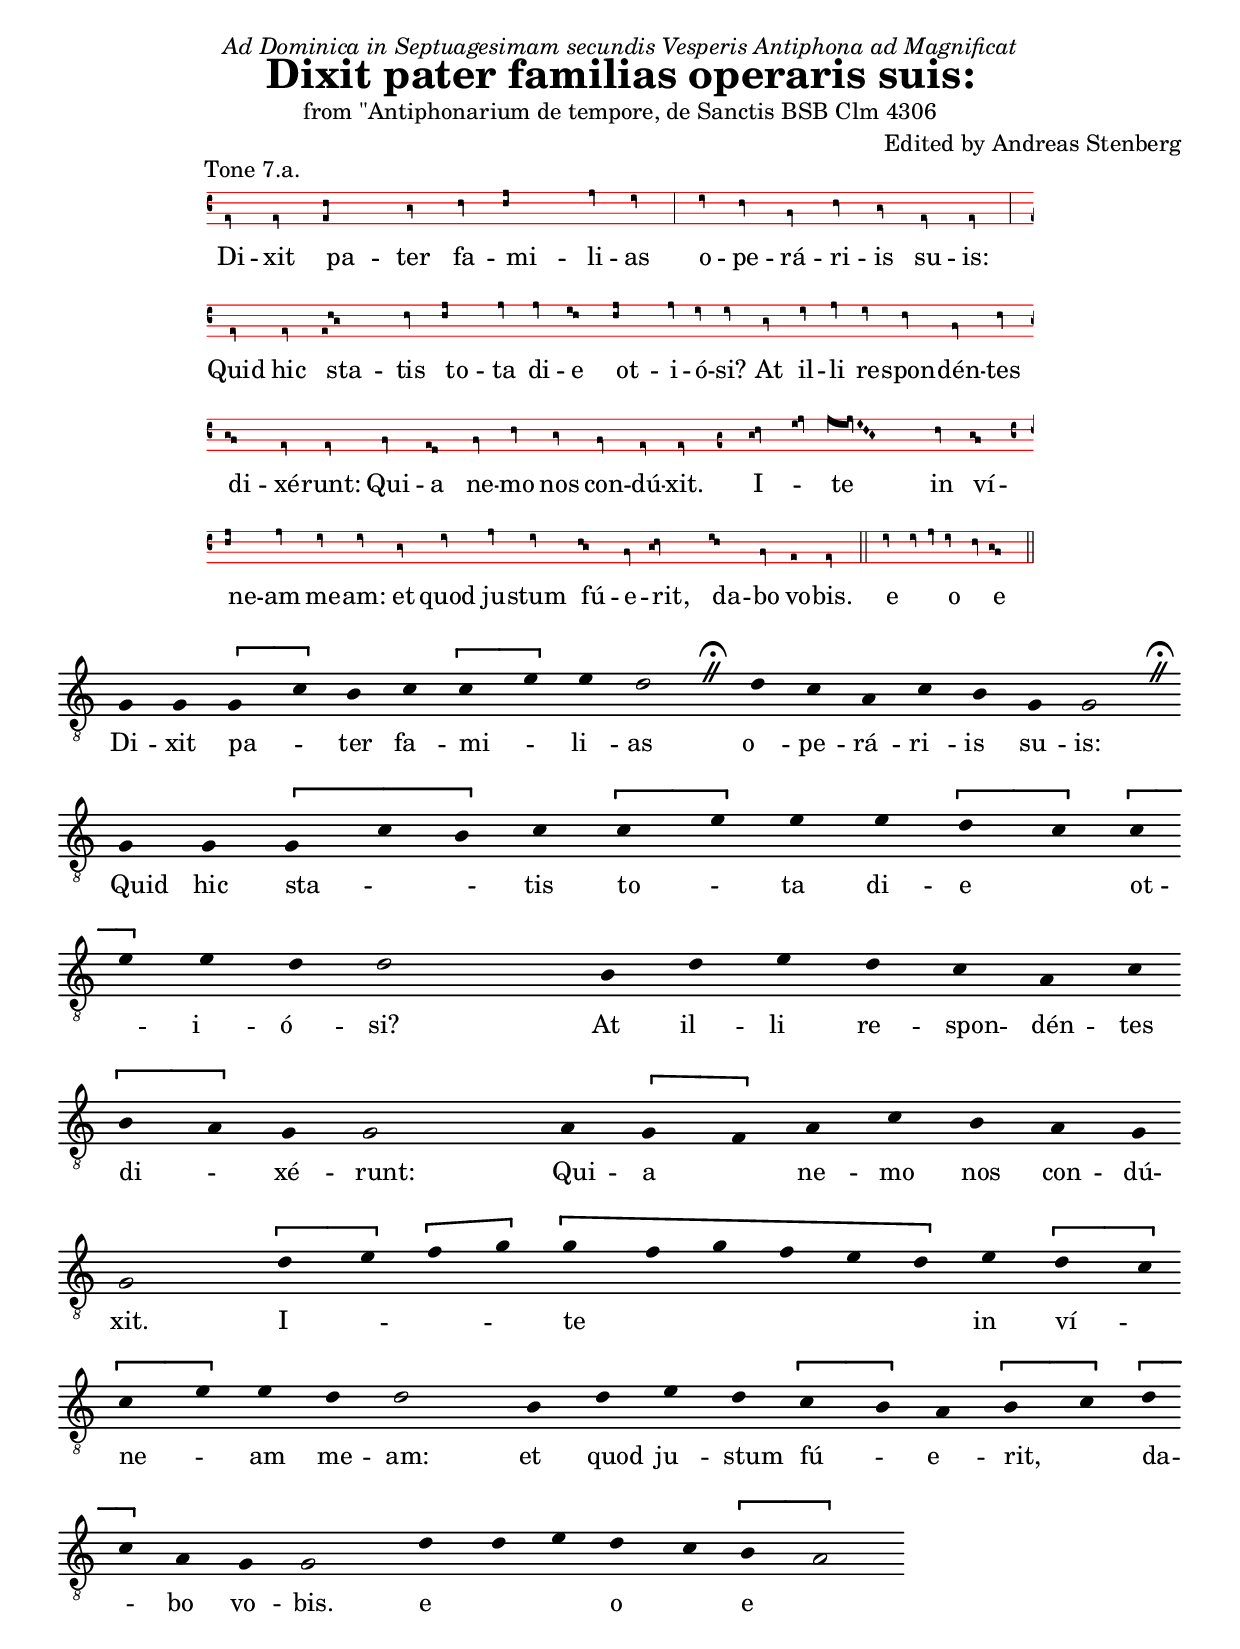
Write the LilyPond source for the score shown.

\include "gregorian.ly"
\include "deutsch.ly"
dixitPater = \relative  {
      \[\virga g4\] \[\virga g\]
      \[g\melisma \pes c\melismaEnd\] \[ \virga h\]
      \[\virga c\] \[c\melisma \pes e\melismaEnd\] \[\virga e\] \[\virga d\]
      \divisioMaxima

      \[\virga d\] \[\virga c \] \[\virga a\] \[\virga c\] \[\virga h\]
      \[\virga g\] \[\virga g\]
      \divisioMaxima
      \break
      \bar ""

      \[\virga g\]
      \[\virga g\]
      \[g\melisma c h\melismaEnd\] \[\virga c\]
      \[c\melisma \pes e\melismaEnd\] \[\virga e\]
      \[\virga e\] \[d\melisma c\melismaEnd\]
      \[c\melisma \pes e\melismaEnd\] \[\virga e\] \[\virga d\] \[\virga d\]
      \[\virga h\]
      \[\virga d\] \[\virga e\]
      \[\virga d\] \[\virga c\] \[\virga a\] \[\virga c\]
      \break
      \bar ""

      \[h\melisma a\melismaEnd\] \[\virga g\] \[\virga g\]
      \[\virga a\] \[g\melisma f\melismaEnd\]
      \[\virga a\] \[\virga c\]
      \[\virga h\]
      \[\virga a\] \[\virga g\] \[\virga g\]
      \clef "vaticana-do1"
      \[d'\melisma \virga e\] \[f \virga g\melismaEnd\]  \[g\melisma \flexa f \pes \virga g \inclinatum f \inclinatum e \inclinatum d\melismaEnd\]
      \[\virga e\] \[d\melisma c\melismaEnd\]
      \break
      \bar ""

      \clef "vaticana-do2"
      \[c\melisma \pes e\melismaEnd\]
      \[\virga e\]
      \[\virga d\] \[\virga d\]
      \[\virga h\] \[\virga d\] \[\virga e\] \[\virga d\]
      \[c\melisma h\melismaEnd\] \[\virga a\] \[h\melisma \virga c\melismaEnd\]
      \[d\melisma c\melismaEnd\] \[\virga a\]
      \[g\virga \] \[\virga g\]
      \finalis
      \[\virga d'\] \[\virga d\] \[\virga e\] \[\virga d\]
      \[\virga c\] \[h\melisma a\melismaEnd\]
      \finalis

    }
dixitPaterTranscript = \relative {
  \clef "G_8"
  \set Staff.midiInstrument ="choir aahs"
  \time 1/4
  \override Lyrics.LyricText.X-extent  = #'(0 . 3)
      g4  g
      \[g\melisma  c\melismaEnd\] h
      c \[c\melisma  e\melismaEnd\] e d2
      \divisioMaxima

      d4 c a c h
      g g2
      \divisioMaxima
      \break
      \bar ""

      g4
      g
      \[g\melisma c h\melismaEnd\] c
      \[c\melisma e\melismaEnd\] e
      e \[d\melisma c\melismaEnd\]
      \[c\melisma e\melismaEnd\] e d d2
      h4
      d e
      d c a c
      \break
      \bar ""

      \[h\melisma a\melismaEnd\] g g2
      a4 \[g\melisma f\melismaEnd\]
      a c
      h
      a g g2
      \[d'4\melisma \virga e\] \[f \virga g\melismaEnd\]  \[g\melisma  f g f e d\melismaEnd\]
      e \[d\melisma c\melismaEnd\]
      \break
      \bar ""

      \[c\melisma e\melismaEnd\]
      e
      d d2
      h4 d e d
      \[c\melisma h\melismaEnd\] a \[h\melisma  c\melismaEnd\]
      \[d\melisma c\melismaEnd\] a
      g g2
      \finalis
      d'4 d e d
      c \[h\melisma a2\melismaEnd\]
      \finalis

}

verba = \lyricmode {
  {
      Di -- xit pa -- ter fa -- mi -- li -- as
      o -- pe -- rá -- ri -- is su -- is:
      Quid hic sta -- tis to -- ta di -- e ot -- i -- ó -- si?
      At il -- li re -- spon -- dén -- tes di -- xé -- runt:
      Qui -- a ne -- mo nos con -- dú -- xit.
      I -- te in ví -- ne -- am me -- am:
      et quod ju -- stum fú -- e -- rit,
      da -- bo vo -- bis.
      e _ _ o _ e
    }
}

\markup {
  \column {
    \fill-line {
      \italic
      "Ad Dominica in Septuagesimam secundis Vesperis Antiphona ad Magnificat"
    }
    \fill-line {
      \fontsize #5 \bold "Dixit pater familias operaris suis:"
    }
    \fill-line {
      "from \"Antiphonarium de tempore, de Sanctis BSB Clm 4306"
    }
    \fill-line{ \null "Edited by Andreas Stenberg"}
  }
}

\markup {
  \column {
    \line { \hspace #14 "Tone 7.a." }
  \fill-line {
\score {
  <<
    \new VaticanaVoice = "cantus" \dixitPater
    \new Lyrics \lyricsto "cantus" \verba
  >>
  \layout {
    line-width = #140
    %indent = #20
    ragged-last = ##f
  }
  %{
  \header {
    piece = "7. tone."
  }
  %}
}
  }
  \vspace #1
  \fill-line {
    \score {
  \new Staff <<
    \new Voice = "chant" \dixitPaterTranscript
    \new Lyrics = "one" \lyricsto "chant" \verba
  >>
  \layout {
    \context {
      \Staff
      \remove "Time_signature_engraver"
      \override BarLine.X-extent = #'(-1 . 1)
      \hide Stem
      \hide Beam
      \hide BarLine
      \hide TupletNumber
    }
  }
}

  }
  }
}

    \score {
  \new Staff <<
    \new Voice = "chant" \dixitPaterTranscript
    \new Lyrics = "one" \lyricsto "chant" \verba
  >>
  \midi {
    \tempo 2 = 86
    }
  }

